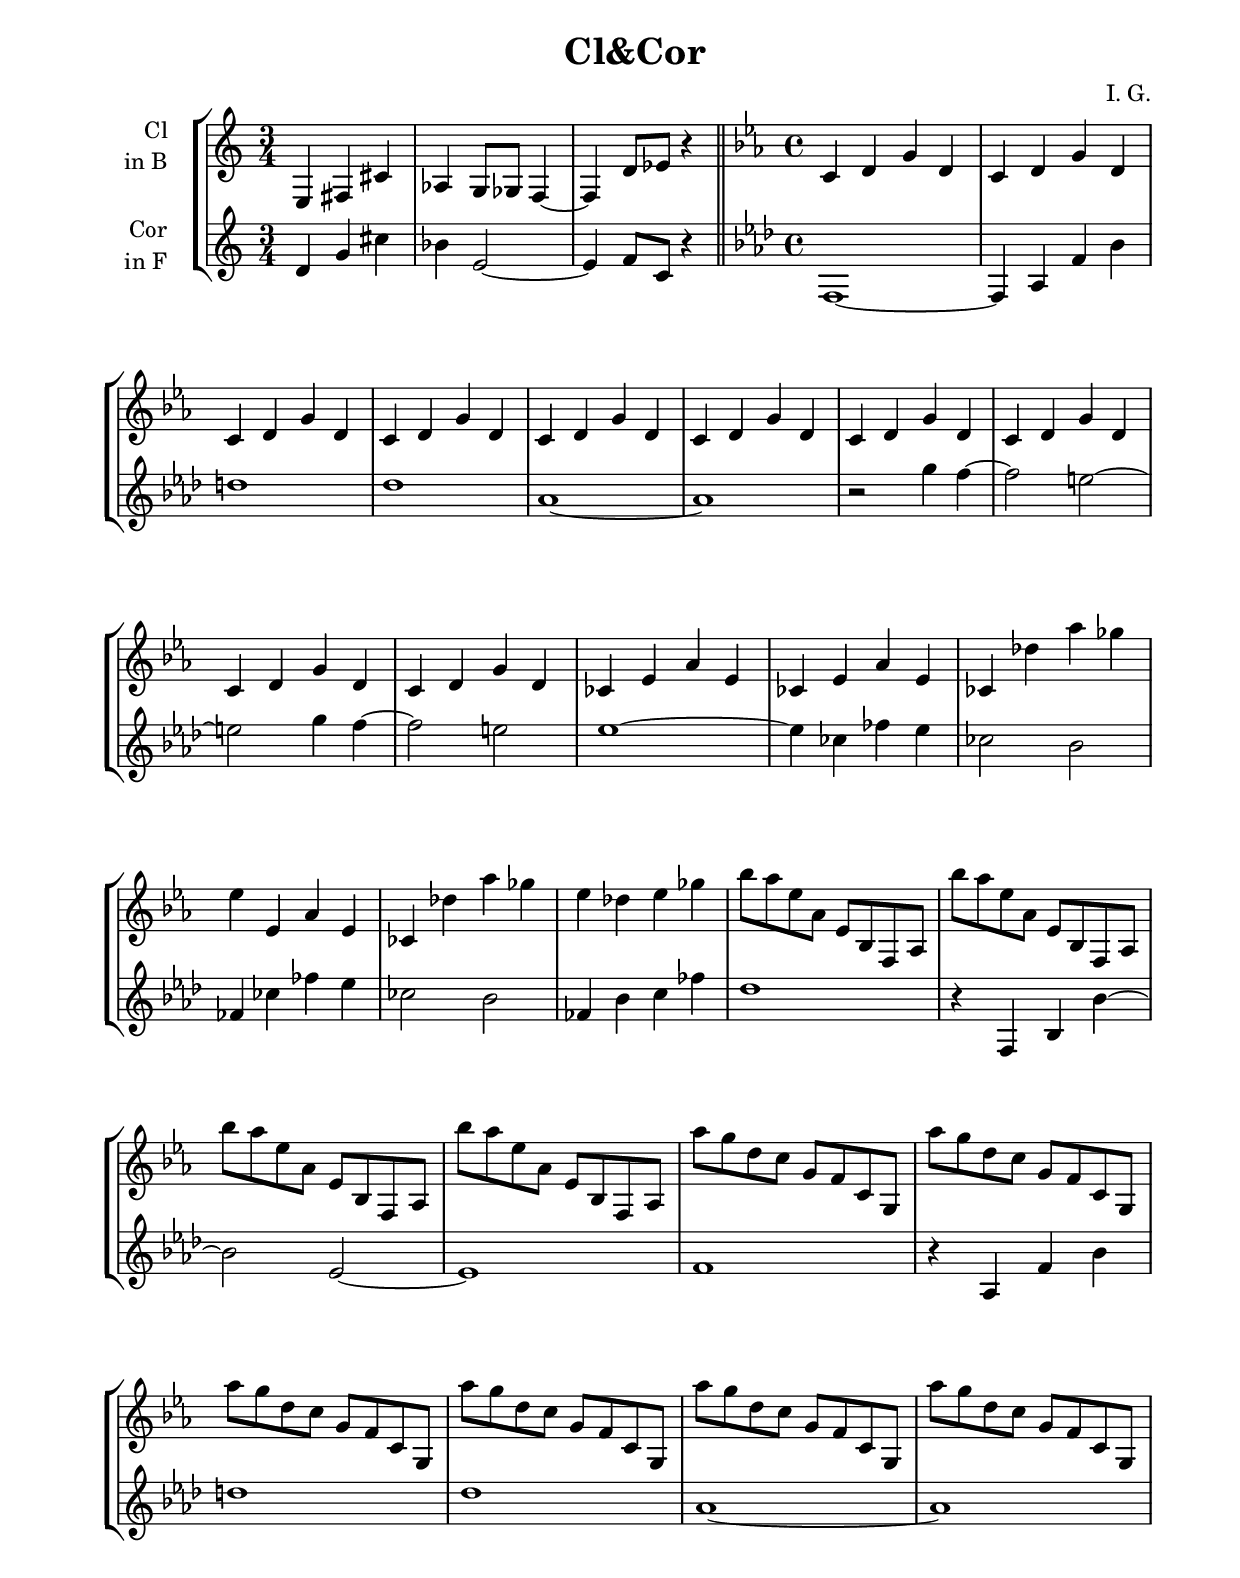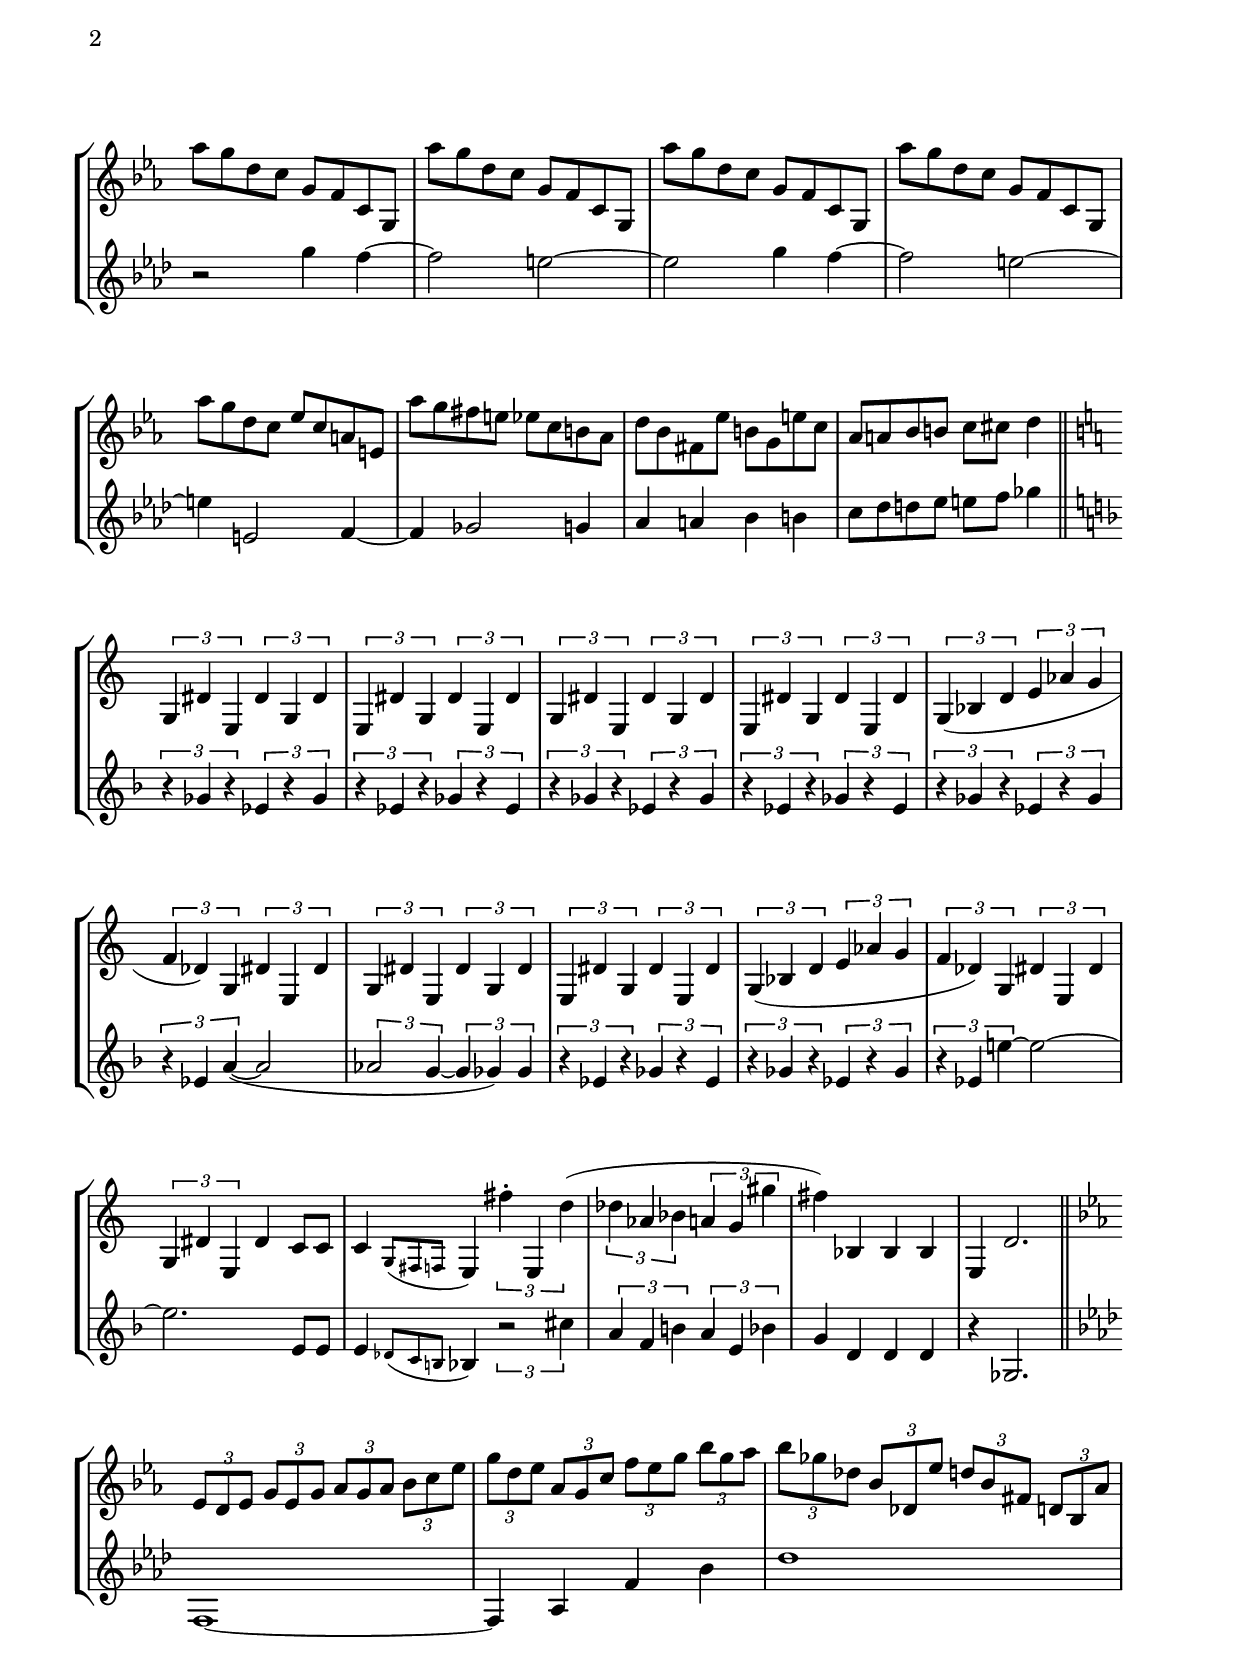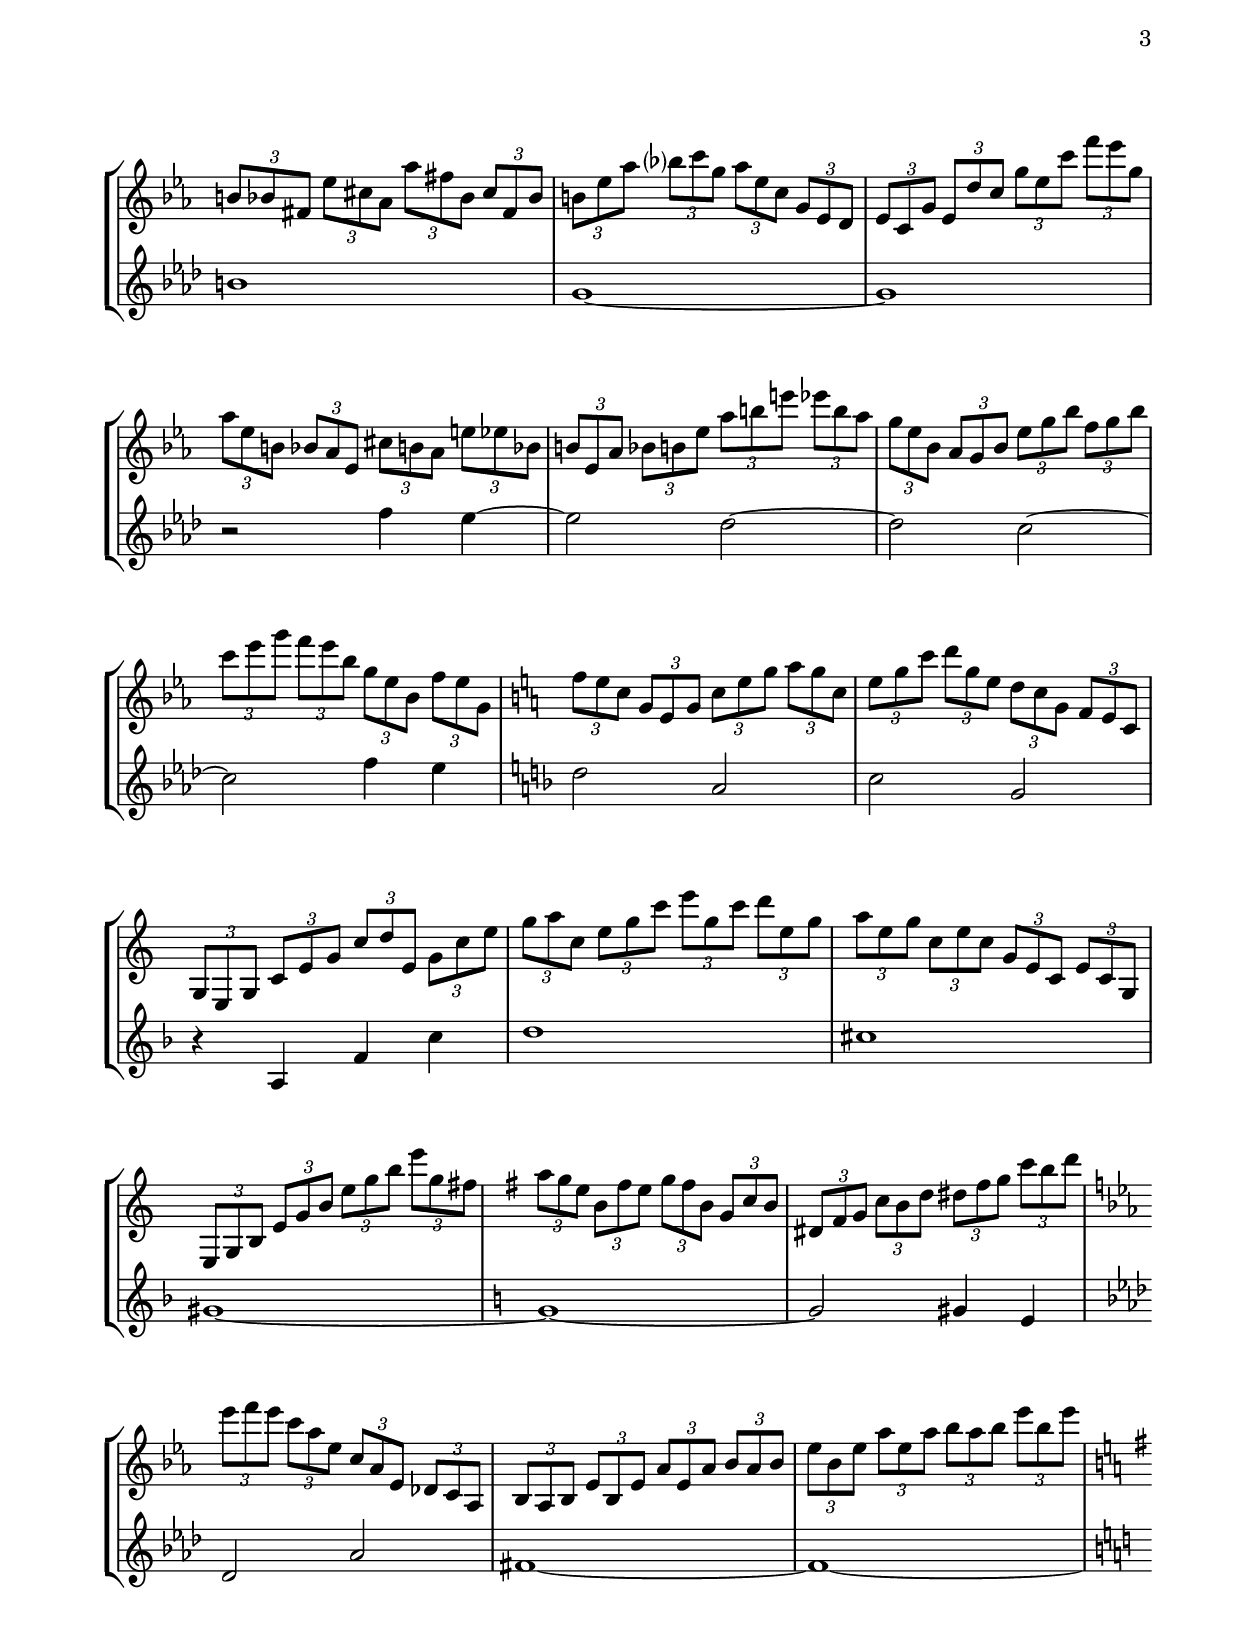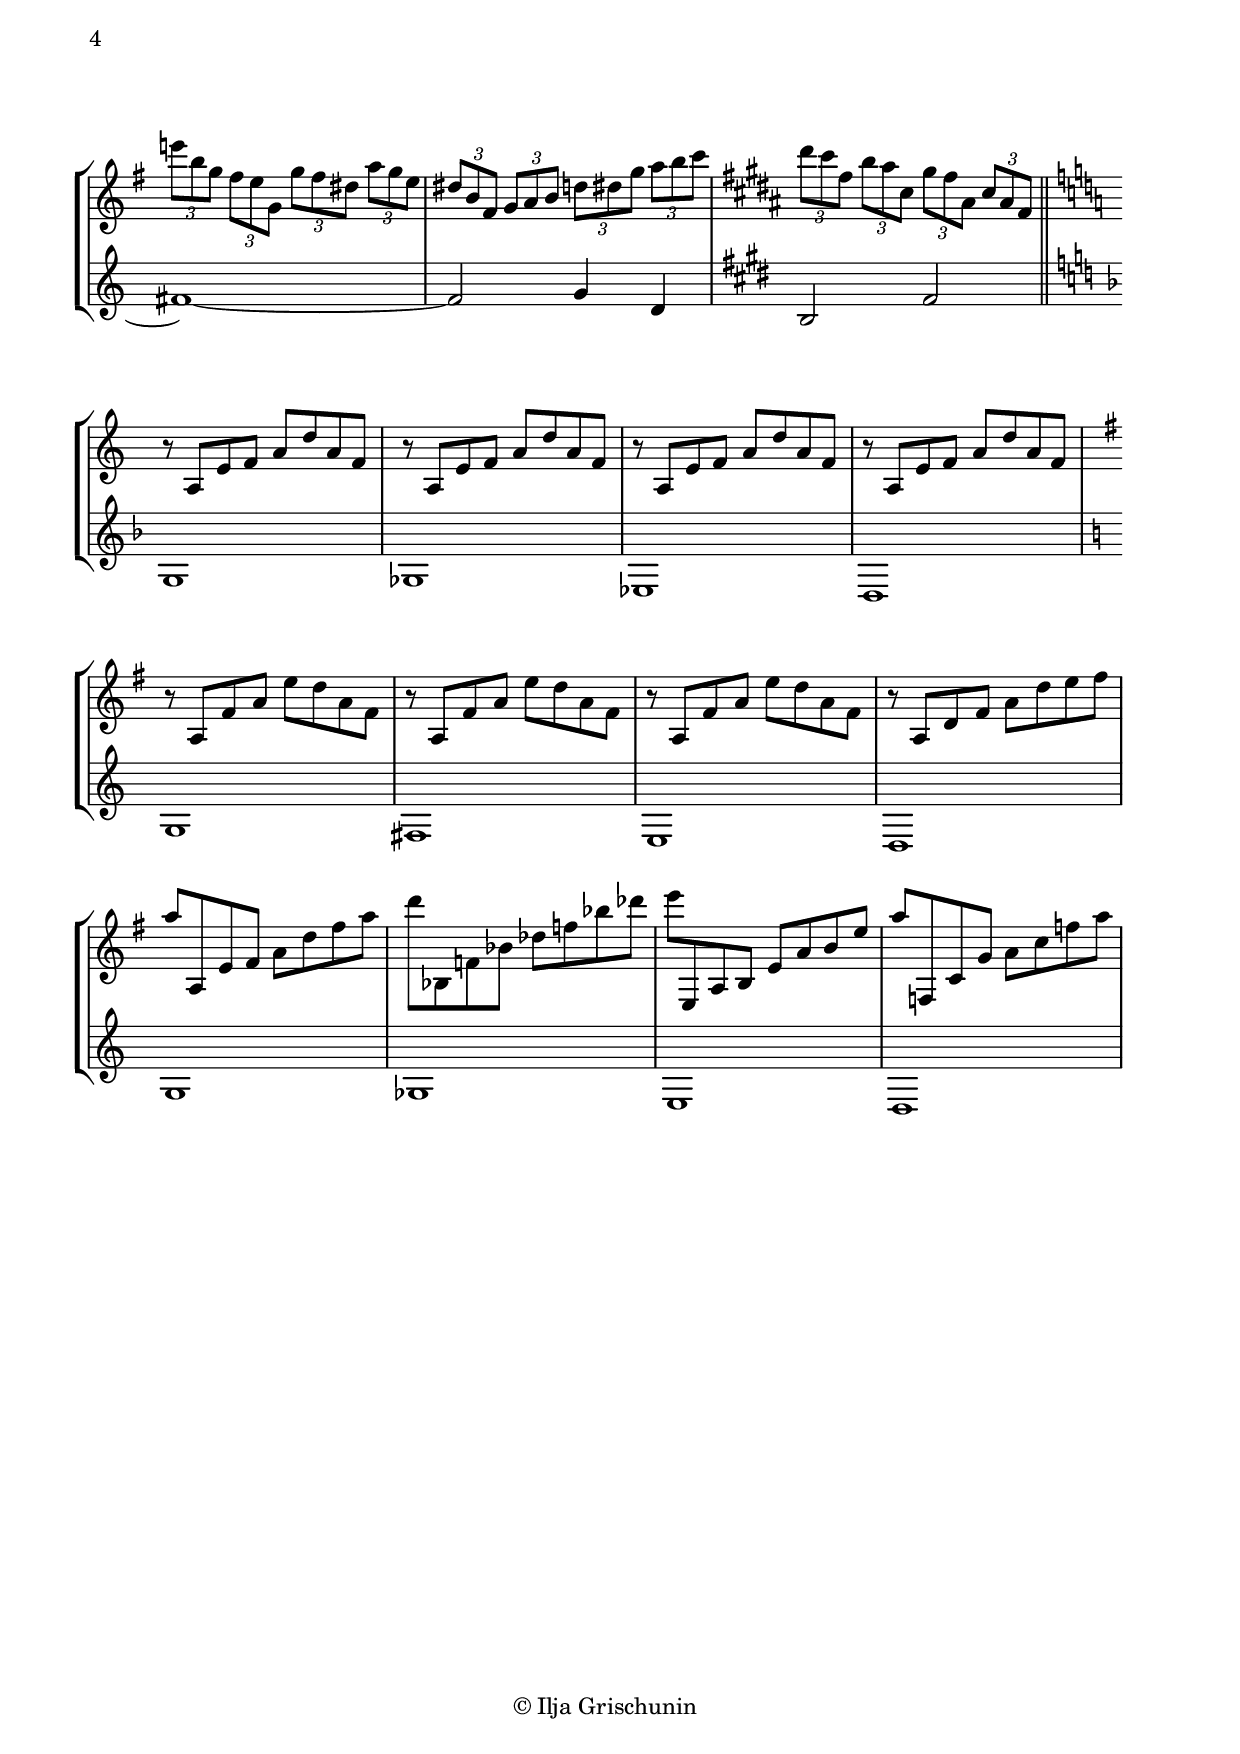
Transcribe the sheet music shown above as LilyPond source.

\version "2.19.15"
%\version "2.18.0"

\language "deutsch"

\header {
  title = "Cl&Cor"
  composer = "I. G."
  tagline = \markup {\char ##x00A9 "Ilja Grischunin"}
}

\paper {
  #(set-paper-size "a4")
  top-system-spacing.basic-distance = #25
  top-markup-spacing.basic-distance = #8
  markup-system-spacing.basic-distance = #10
  system-system-spacing.basic-distance = #20
  last-bottom-spacing.basic-distance = #25

  two-sided = ##t
  inner-margin = 20
  outer-margin = 15

  footnote-padding = 8
  footnote-footer-padding = 7
}

\layout {
  \context {
    \Score
    \remove "Bar_number_engraver"
  }
}

\version "2.19.15"

\language "deutsch"

clarinetMusic = \relative {
  \time 3/4
  %\key c \minor
  d4 e h' ges f8 fes es4~ es c'8 des r4
  \bar "||"
  \time 4/4
  \key b \minor
  \repeat unfold 10 {b4 c f c}
  \repeat unfold 2 {heses des ges des}
  heses ces' ges' fes des des, ges des
  heses ces' ges' fes des ces des fes
  \repeat unfold 4 {as8 ges des ges, des as es ges}
  \repeat unfold 10 {ges''8 f c b f es b f}
  ges''8 f c b des b g d ges' f e d des b a ges c as e des' a f d' b
  ges g as a b h c4
  \bar "||"
  \key b \major
  \tuplet 3/2 2 {
    \repeat unfold 6 {f,,4 cis' d, cis'}
    f,( as c d ges f es ces)
    \repeat unfold 4 {f,4 cis' d, cis'}
    f,( as c d ges f es ces)
    f,4 cis' d, cis' f,4 cis' d,
  }
  cis'4 b8 b b4 \acciaccatura {f8 e es} d4
  \tuplet 3/2 2 {e''4-. d,, c''( ces ges as g f fis'}
  e4) as,, as as d, c'2.
  \bar "||"
  \key b \minor
  \tuplet 3/2 4 {
    des8 c des f des f ges f ges as b des
    f c des ges, f b es des f as f ges
    as fes ces as ces, des' c!  as e c as  ges'
    a as e des' h ges ges' e as, h e, as
    a des ges as? b f ges des b f des c
    des b f' des c' b f' des b' es des f,
    ges des a as ges des h' a ges d' des as
    a des, ges as a des ges a d des a ges
    f des as ges f as des f as es f as
    b des f es des as f des as es' des f,
  }
  \key b \major
  \tuplet 3/2 4 {
    es' d b f d f b d f g f b,
    d f b c f, d c b f es d b
    f d f b d f b c d, f b d
    f g b, d f b d f, b c d, f
    g d f b, d b f d b d b f
    d f a d f a d f a d f, e    
  }
  \key d \minor
  \tuplet 3/2 4 {
    g f d a e' d f e a, f b a
    cis, e f b a c cis e f b a c
  }
  \key b \minor
  \tuplet 3/2 4 {
    des es des b ges des b ges des ces b ges
    as ges as des as des ges des ges as ges as
    des as des ges des ges as ges as des as des
  }
  \key d \minor
  \tuplet 3/2 4 {
    d! a f e d f, f' e cis g' f d
    cis a e f g a c cis f g a b
  }
  \key a \major
  \tuplet 3/2 4 {
    cis h e, a gis h, fis' e gis,  h gis e
  }
  \bar "||"
  \key b \major
  \repeat unfold 4 {r8 g, d' es g c g es}
  \key f \major
  \repeat unfold 3 {r8 g, e' g d' c g e}
  r8 g, c e g c d e g g,, d' e g c e g
  c as,, es' as  ces es as ces
  d d,,, g a d g a d g es,, b' f' g b es g
}

\version "2.19.15"

\language "deutsch"

cornoMusic = \relative {
  \time 3/4
  %\key c \minor
  g4 c fis es a,2~ a4 b8 f r4
  \bar "||"
  \time 4/4
  \key b \minor
  b,1~ b4 des b' es g1 ges des~ des r2 c'4 b~ b2 a~ a c4 b~
  b2 a as1~ as4 fes heses as
  fes2 es heses4 fes' heses as
  fes2 es heses4 es f heses ges1
  r4 b,, es es'~ es2 as,~ as1 b
  r4 des, b' es g1 ges des~ des
  r2 c'4 b~ b2 a~ a c4 b~ b2 a~ a4 a,2 b4~ b ces2 c4
  des d es e f8 ges g as a b ces4
  \bar "||"
  \key b \major
  \tuplet 3/2 2 {
    r4
    \repeat unfold 7 {ces,4 r as r}
    ces r as d(~ 
  }
  d2
  \tuplet 3/2 2 {
    des2 c4~ c ces)
    \repeat unfold 3 {ces4 r as r}
    ces r as a'!~
  }
  a2~ a2. a,8 a a4 \acciaccatura {ges8 f e} es4
  \tuplet 3/2 2 {r2 fis'4 d b e d a es'}
  c4 g g g r ces,2.
  \bar "||"
  \key b \minor
  b1~ b4 des b' es ges1 e c~ c r2 b'4 as~ as2 ges~ ges f~
  f b4 as  
  \key b \major
  g2 d f c r4 d, b' f' g1 fis cis~
  \key d \minor
  cis~ cis2 cis4 a
  \key b \minor
  ges2 des' h1~ h~
  \key d \minor
  h~ h2 c4 g
  \key a \major
  e2 h'
  \bar "||"
  \key b \major
  c,1 ces as g
  \key f \major
  c h a g c ces a g
}


\score {
  \new StaffGroup <<

    \new Staff \with {
      instrumentName = \markup {
        \right-column {
          "Cl"
          \line { "in B" }
        }
      }
    }
    \transpose b c'
    \clarinetMusic

    \new Staff \with {
      instrumentName = \markup {
        \right-column {
          "Cor"
          \line { "in F" }
        }
      }
    }
    %\removeWithTag #'Part
    \transpose f c'
    \cornoMusic
  >>
}
